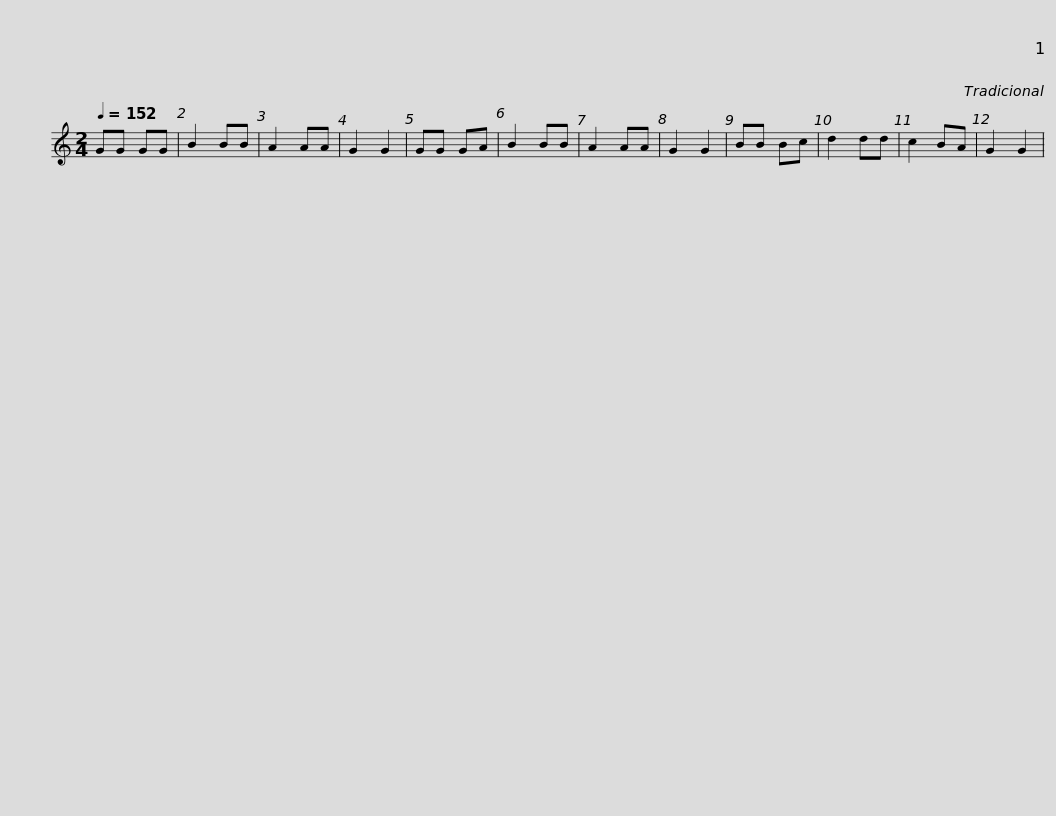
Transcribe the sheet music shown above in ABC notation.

X:1
L:1/8
Q:1/4=152
M:2/4
I:linebreak $
K:C
V:1 treble
V:1
 GG GG | B2 BB | A2 AA | G2 G2 | GG GA | %5
 B2 BB | A2 AA | G2 G2 | BB Bc | d2 dd | %10
 c2 BA | G2 G2 | %12
